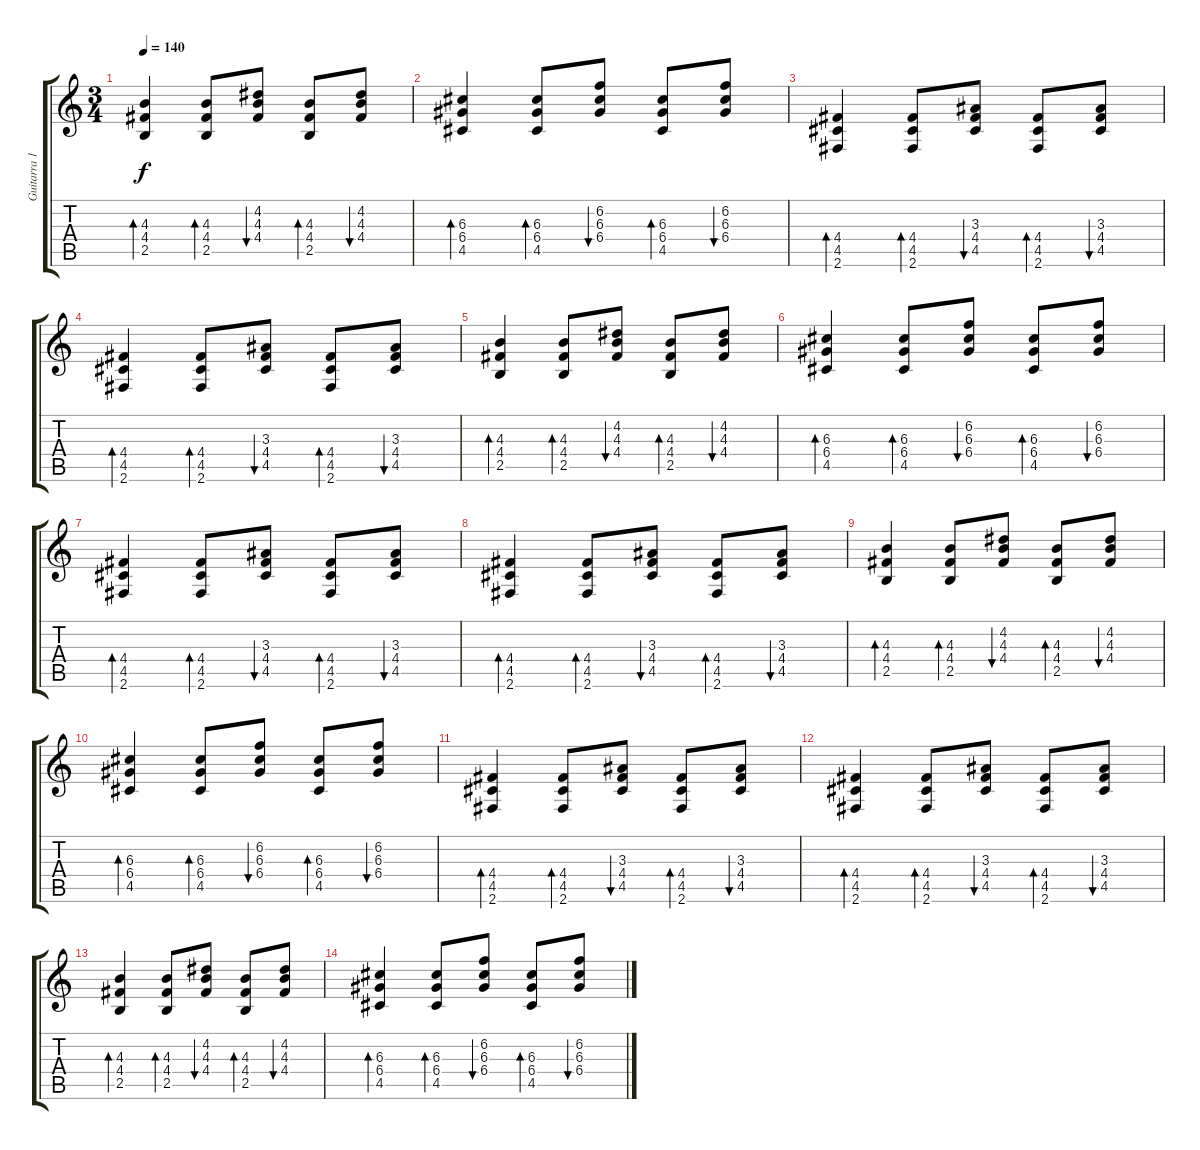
\track ("Guitarra 1" "Guitarra 1") {instrument electricguitarjazz}
\staff {score tabs}
\tuning (E4 B3 G3 D3 A2 E2) {hide}
\ts (3 4)
\tempo 140
\clef g2
\ks c
(4.3 4.4 2.5).4{bd 120 dy f} (4.3 4.4 2.5).8{bd 60} (4.2 4.3 4.4).8{bu 60} (4.3 4.4 2.5).8{bd 60} (4.2 4.3 4.4).8{bu 60} |
(6.3 6.4 4.5).4{bd 120} (6.3 6.4 4.5).8{bd 60} (6.2 6.3 6.4).8{bu 60} (6.3 6.4 4.5).8{bd 60} (6.2 6.3 6.4).8{bu 60} |
(4.4 4.5 2.6).4{bd 120} (4.4 4.5 2.6).8{bd 60} (3.3 4.4 4.5).8{bu 60} (4.4 4.5 2.6).8{bd 60} (3.3 4.4 4.5).8{bu 60} |
(4.4 4.5 2.6).4{bd 120} (4.4 4.5 2.6).8{bd 60} (3.3 4.4 4.5).8{bu 60} (4.4 4.5 2.6).8{bd 60} (3.3 4.4 4.5).8{bu 60} |
(4.3 4.4 2.5).4{bd 120} (4.3 4.4 2.5).8{bd 60} (4.2 4.3 4.4).8{bu 60} (4.3 4.4 2.5).8{bd 60} (4.2 4.3 4.4).8{bu 60} |
(6.3 6.4 4.5).4{bd 120} (6.3 6.4 4.5).8{bd 60} (6.2 6.3 6.4).8{bu 60} (6.3 6.4 4.5).8{bd 60} (6.2 6.3 6.4).8{bu 60} |
(4.4 4.5 2.6).4{bd 120 volume 6} (4.4 4.5 2.6).8{bd 60} (3.3 4.4 4.5).8{bu 60} (4.4 4.5 2.6).8{bd 60} (3.3 4.4 4.5).8{bu 60} |
(4.4 4.5 2.6).4{bd 120} (4.4 4.5 2.6).8{bd 60} (3.3 4.4 4.5).8{bu 60} (4.4 4.5 2.6).8{bd 60} (3.3 4.4 4.5).8{bu 60} |
(4.3 4.4 2.5).4{bd 120} (4.3 4.4 2.5).8{bd 60} (4.2 4.3 4.4).8{bu 60} (4.3 4.4 2.5).8{bd 60} (4.2 4.3 4.4).8{bu 60} |
(6.3 6.4 4.5).4{bd 120} (6.3 6.4 4.5).8{bd 60} (6.2 6.3 6.4).8{bu 60} (6.3 6.4 4.5).8{bd 60} (6.2 6.3 6.4).8{bu 60} |
(4.4 4.5 2.6).4{bd 120 volume 0} (4.4 4.5 2.6).8{bd 60} (3.3 4.4 4.5).8{bu 60} (4.4 4.5 2.6).8{bd 60} (3.3 4.4 4.5).8{bu 60} |
(4.4 4.5 2.6).4{bd 120} (4.4 4.5 2.6).8{bd 60} (3.3 4.4 4.5).8{bu 60} (4.4 4.5 2.6).8{bd 60} (3.3 4.4 4.5).8{bu 60} |
(4.3 4.4 2.5).4{bd 120} (4.3 4.4 2.5).8{bd 60} (4.2 4.3 4.4).8{bu 60} (4.3 4.4 2.5).8{bd 60} (4.2 4.3 4.4).8{bu 60} |
(6.3 6.4 4.5).4{bd 120} (6.3 6.4 4.5).8{bd 60} (6.2 6.3 6.4).8{bu 60} (6.3 6.4 4.5).8{bd 60} (6.2 6.3 6.4).8{bu 60}
